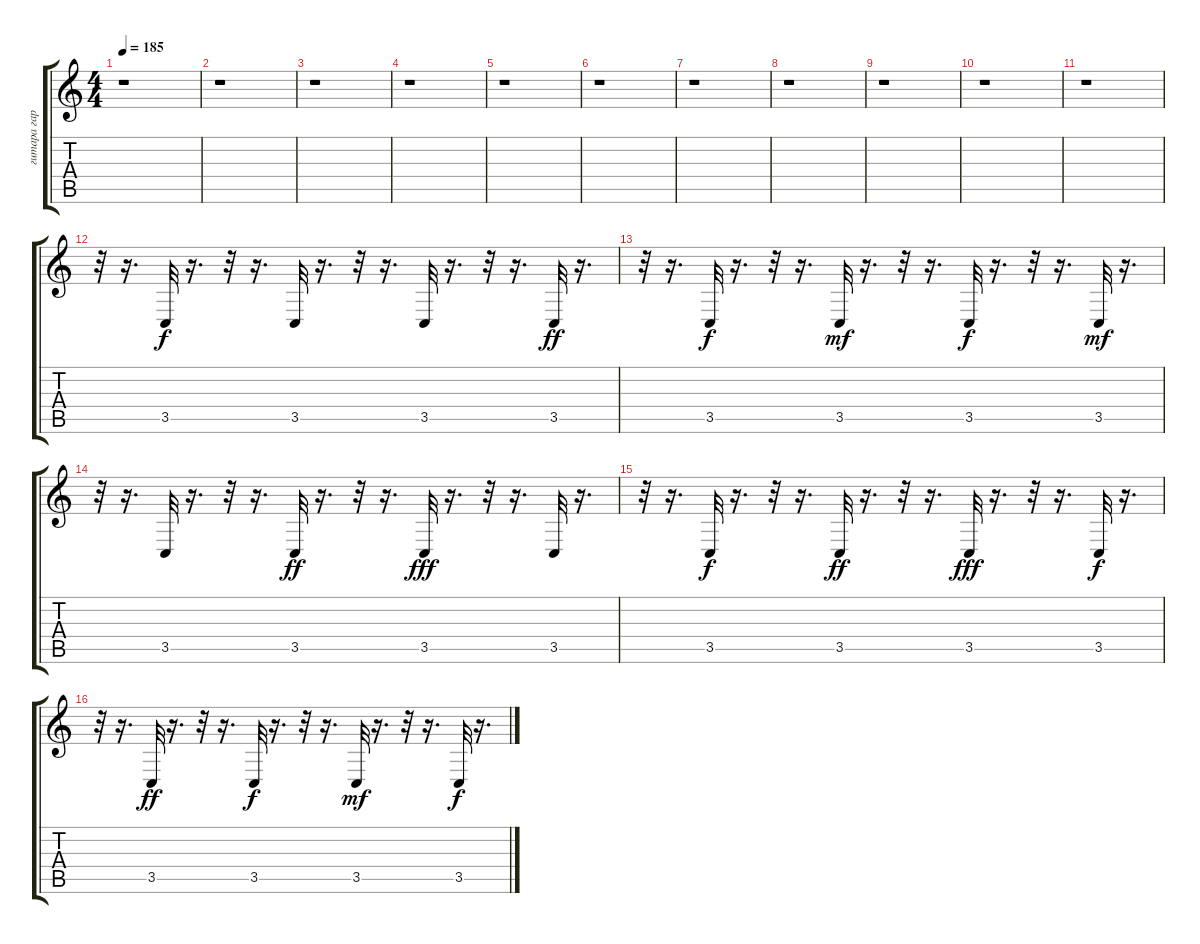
\track ("гитара гармония" "гитара гар") {instrument guitarfretnoise}
\staff {score tabs}
\tuning (E4 B3 G3 D3 A2 E2) {hide}
\ts (4 4)
\tempo 185
\clef g2
\ks c
r.1{dy ff} |
r.1 |
r.1 |
r.1 |
r.1 |
r.1 |
r.1 |
r.1 |
r.1 |
r.1 |
r.1 |
r.32 r.16{d} 3.5.32{dy f} r.16{d} r.32 r.16{d} 3.5.32 r.16{d} r.32 r.16{d} 3.5.32 r.16{d} r.32 r.16{d} 3.5.32{dy ff} r.16{d} |
r.32 r.16{d} 3.5.32{dy f} r.16{d} r.32 r.16{d} 3.5.32{dy mf} r.16{d} r.32 r.16{d} 3.5.32{dy f} r.16{d} r.32 r.16{d} 3.5.32{dy mf} r.16{d} |
r.32 r.16{d} 3.5.32 r.16{d} r.32 r.16{d} 3.5.32{dy ff} r.16{d} r.32 r.16{d} 3.5.32{dy fff} r.16{d} r.32 r.16{d} 3.5.32 r.16{d} |
r.32 r.16{d} 3.5.32{dy f} r.16{d} r.32 r.16{d} 3.5.32{dy ff} r.16{d} r.32 r.16{d} 3.5.32{dy fff} r.16{d} r.32 r.16{d} 3.5.32{dy f} r.16{d} |
r.32 r.16{d} 3.5.32{dy ff} r.16{d} r.32 r.16{d} 3.5.32{dy f} r.16{d} r.32 r.16{d} 3.5.32{dy mf} r.16{d} r.32 r.16{d} 3.5.32{dy f} r.16{d}
